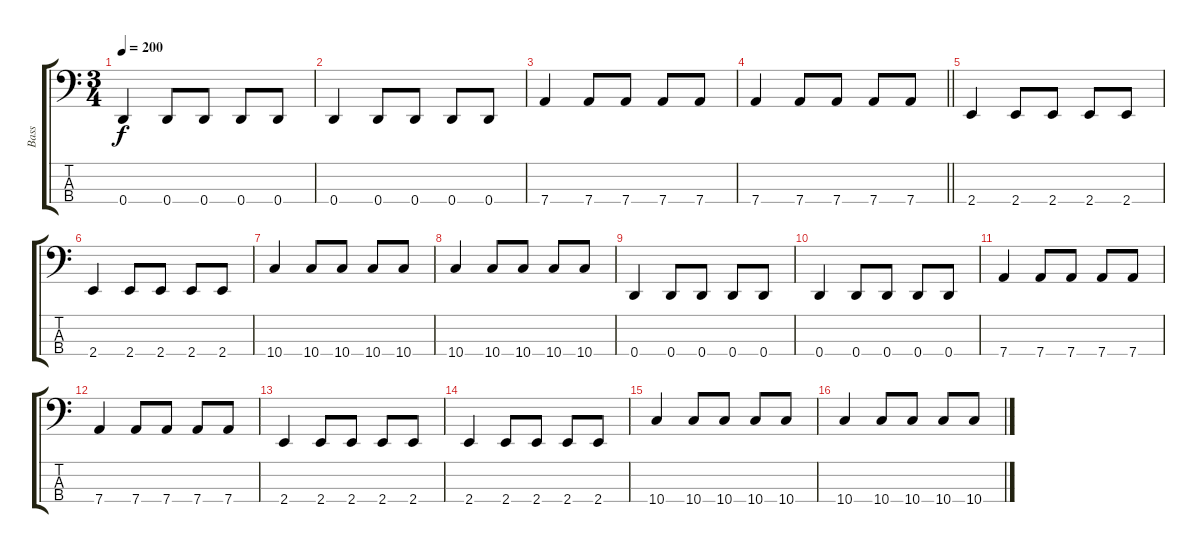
\track ("Bass" "Bass") {instrument electricbassfinger}
\staff {score tabs}
\tuning (G2 D2 A1 D1) {hide}
\ts (3 4)
\tempo 200
\clef f4
\ks c
0.4.4{dy f} 0.4.8 0.4.8 0.4.8 0.4.8 |
0.4.4 0.4.8 0.4.8 0.4.8 0.4.8 |
7.4.4 7.4.8 7.4.8 7.4.8 7.4.8 |
\barLineRight lightlight
7.4.4 7.4.8 7.4.8 7.4.8 7.4.8 |
2.4.4 2.4.8 2.4.8 2.4.8 2.4.8 |
2.4.4 2.4.8 2.4.8 2.4.8 2.4.8 |
10.4.4 10.4.8 10.4.8 10.4.8 10.4.8 |
10.4.4 10.4.8 10.4.8 10.4.8 10.4.8 |
0.4.4 0.4.8 0.4.8 0.4.8 0.4.8 |
0.4.4 0.4.8 0.4.8 0.4.8 0.4.8 |
7.4.4 7.4.8 7.4.8 7.4.8 7.4.8 |
7.4.4 7.4.8 7.4.8 7.4.8 7.4.8 |
2.4.4 2.4.8 2.4.8 2.4.8 2.4.8 |
2.4.4 2.4.8 2.4.8 2.4.8 2.4.8 |
10.4.4 10.4.8 10.4.8 10.4.8 10.4.8 |
10.4.4 10.4.8 10.4.8 10.4.8 10.4.8
